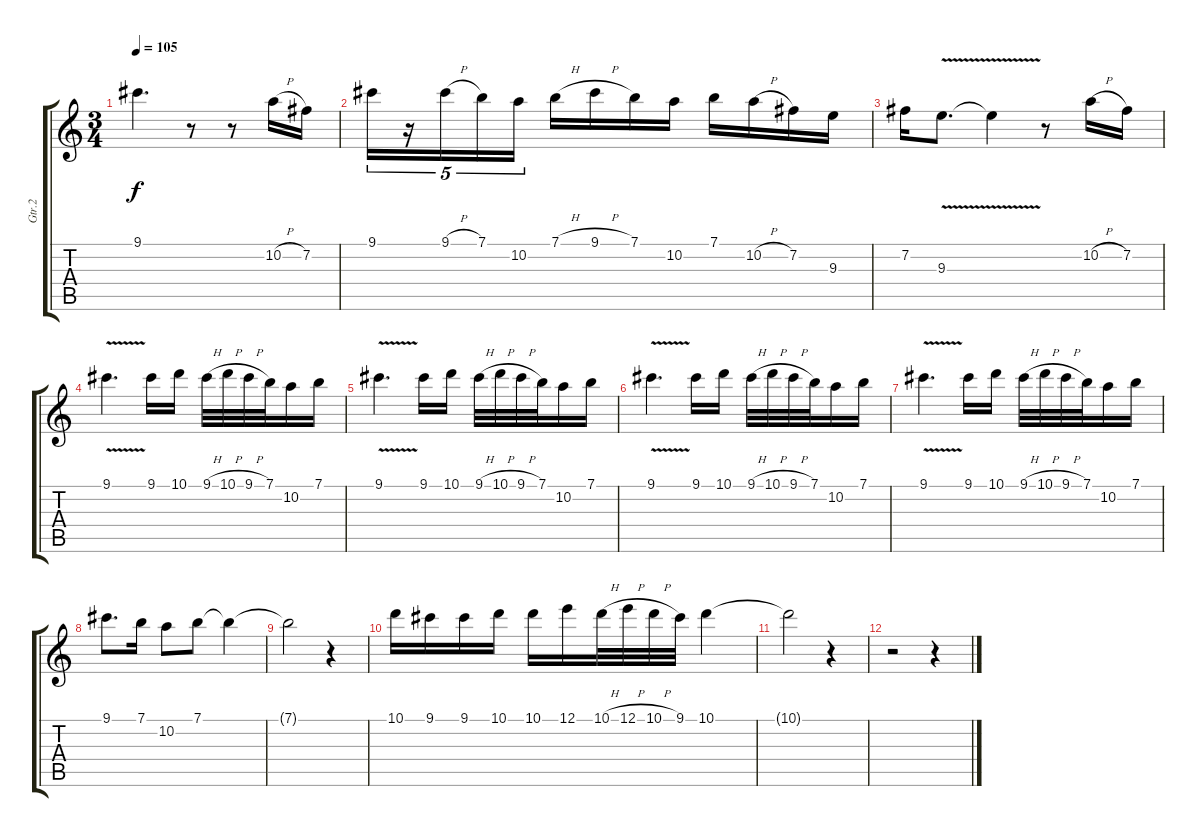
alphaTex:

\track ("Gtr.2" "Gtr.2") {instrument overdrivenguitar}
\staff {score tabs}
\tuning (E4 B3 G3 D3 A2 E2) {hide}
\ts (3 4)
\tempo 105
\clef g2
\ks c
9.1.4{d dy f} r.8 r.8 10.2{h}.16 7.2.16 |
9.1.16{tu (5 4)} r.16{tu (5 4)} 9.1{h}.16{tu (5 4)} 7.1.16{tu (5 4)} 10.2.16{tu (5 4)} 7.1{h}.16 9.1{h}.16 7.1.16 10.2.16 7.1.16 10.2{h}.16 7.2.16 9.3.16 |
7.2.16 9.3{v}.8{d} 9.3{t}.4 r.8 10.2{h}.16 7.2.16 |
9.1{v}.4{d} 9.1.16 10.1.16 9.1{h}.32 10.1{h}.32 9.1{h}.32 7.1.32 10.2.16 7.1.16 |
9.1{v}.4{d} 9.1.16 10.1.16 9.1{h}.32 10.1{h}.32 9.1{h}.32 7.1.32 10.2.16 7.1.16 |
9.1{v}.4{d} 9.1.16 10.1.16 9.1{h}.32 10.1{h}.32 9.1{h}.32 7.1.32 10.2.16 7.1.16 |
9.1{v}.4{d} 9.1.16 10.1.16 9.1{h}.32 10.1{h}.32 9.1{h}.32 7.1.32 10.2.16 7.1.16 |
9.1.8{d} 7.1.16 10.2.8 7.1.8 7.1{t}.4 |
7.1{t}.2 r.4 |
10.1.16 9.1.16 9.1.16 10.1.16 10.1.16 12.1.16 10.1{h}.32 12.1{h}.32 10.1{h}.32 9.1.32 10.1.4 |
10.1{t}.2 r.4 |
r.2 r.4
